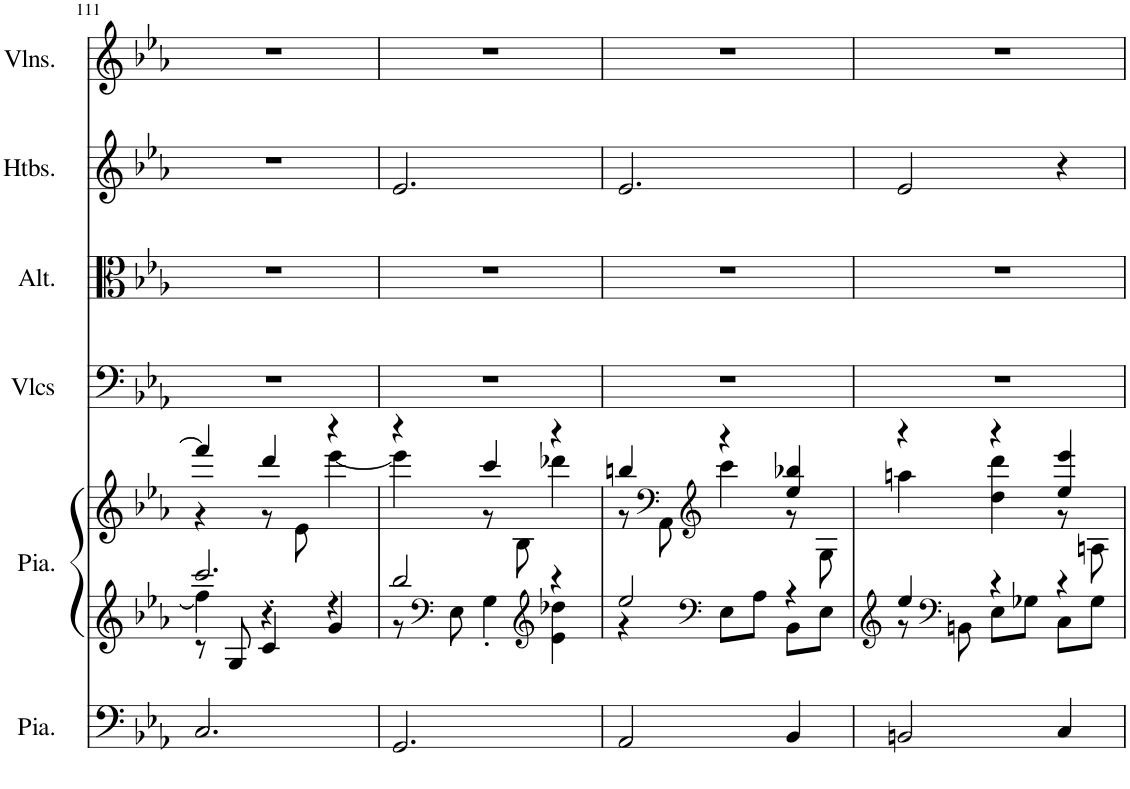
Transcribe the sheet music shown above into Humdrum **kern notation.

**kern	**kern	**kern	**kern	**kern	**kern	**kern
*part6	*part5	*part5	*part4	*part3	*part2	*part1
*staff7	*staff6	*staff5	*staff4	*staff3	*staff2	*staff1
*I"Piano, Pedals	*I"Piano, Organ	*	*I"Violoncelles, Bass	*I"Altos, Tenor	*I"Hautbois, Alto	*I"Violons, Soprano
*I'Pia.	*I'Pia.	*	*I'Vlcs	*I'Alt.	*I'Htbs.	*I'Vlns.
!!LO:PB:g=z
*clefF4	*clefG2	*clefG2	*clefF4	*clefC3	*clefG2	*clefG2
*k[b-e-a-]	*k[b-e-a-]	*k[b-e-a-]	*k[b-e-a-]	*k[b-e-a-]	*k[b-e-a-]	*k[b-e-a-]
*M3/4	*M3/4	*M3/4	*M3/4	*M3/4	*M3/4	*M3/4
=111	=111	=111	=111	=111	=111	=111
*	*^	*^	*	*	*	*
*	*	*^	*	*	*	*	*	*
2.C/	2.ccc/	4ff\]	8r	4fff/]	4r	2.r	2.r	2.r	2.r
.	.	.	8G/	.	.	.	.	.	.
.	.	4r	4c'/	4ddd/	8r	.	.	.	.
.	.	.	.	.	8e-\	.	.	.	.
.	.	4r	4g/	4r	[4eee-\	.	.	.	.
*	*	*v	*v	*	*	*	*	*	*
=112	=112	=112	=112	=112	=112	=112	=112	=112
2.GG/	2bb-/	8r	4r	4eee-\]	2.r	2.r	2.e-/	2.r
*	*clefF4	*	*	*	*	*	*	*
.	.	8E-\	.	.	.	.	.	.
.	.	4G'\	4ccc/	8r	.	.	.	.
.	.	.	.	8B-\	.	.	.	.
*	*clefG2	*	*	*	*	*	*	*
.	4r	4e-\ 4dd-X\	4r	4ddd-X\	.	.	.	.
=113	=113	=113	=113	=113	=113	=113	=113	=113
2AA-/	2ee-/	4r	4bbn/	8r	2.r	2.r	2.e-/	2.r
*	*	*	*clefF4	*	*	*	*	*
.	.	.	.	8AA-\	.	.	.	.
*	*clefF4	*	*clefG2	*	*	*	*	*
.	.	8E-\L	4r	4ccc\	.	.	.	.
.	.	8A-\J	.	.	.	.	.	.
4BB-/	4r	8BB-\L	4ee-/ 4bb-X/	8r	.	.	.	.
.	.	8E-\J	.	8G\	.	.	.	.
=114	=114	=114	=114	=114	=114	=114	=114	=114
*	*clefG2	*	*	*	*	*	*	*
2BBn/	4ee-/	8r	4r	4aan\	2.r	2.r	2e-/	2.r
*	*clefF4	*	*	*	*	*	*	*
.	.	8BBn\	.	.	.	.	.	.
.	4r	8E-\L	4r	4dd\ 4ddd\	.	.	.	.
.	.	8G-X\J	.	.	.	.	.	.
4C/	4r	8C\L	4ee-/ 4eee-/	8r	.	.	4r	.
.	.	8G-\J	.	8An\	.	.	.	.
*	*v	*v	*	*	*	*	*	*
*	*	*v	*v	*	*	*	*
=	=	=	=	=	=	=
*-	*-	*-	*-	*-	*-	*-
